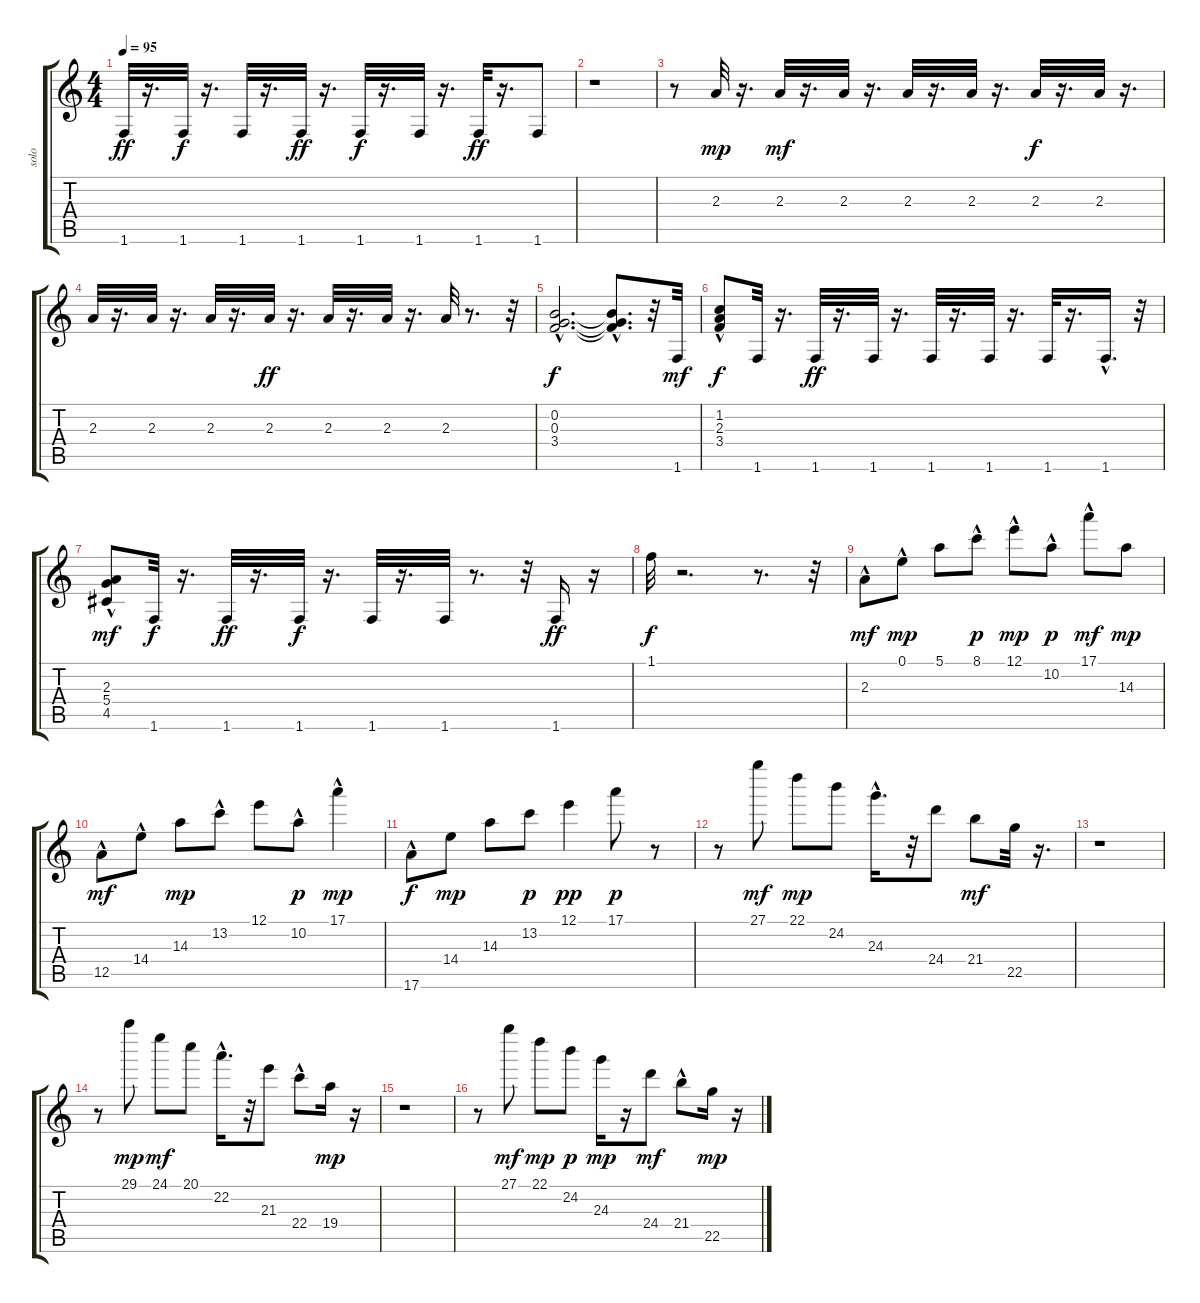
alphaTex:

\track ("solo" "solo") {instrument acousticguitarnylon}
\staff {score tabs}
\tuning (E4 B3 G3 D3 A2 E2) {hide}
\ts (4 4)
\tempo 95
\clef g2
\ks c
1.6.32{dy ff} r.16{d} 1.6.32{dy f} r.16{d} 1.6.32 r.16{d} 1.6.32{dy ff} r.16{d} 1.6.32{dy f} r.16{d} 1.6.32 r.16{d} 1.6.32{dy ff} r.16{d} 1.6.8 |
r.1 |
r.8 2.3.32{dy mp} r.16{d} 2.3.32{dy mf} r.16{d} 2.3.32 r.16{d} 2.3.32 r.16{d} 2.3.32 r.16{d} 2.3.32{dy f} r.16{d} 2.3.32 r.16{d} |
2.3.32 r.16{d} 2.3.32 r.16{d} 2.3.32 r.16{d} 2.3.32{dy ff} r.16{d} 2.3.32 r.16{d} 2.3.32 r.16{d} 2.3.32 r.8{d} r.32 |
(0.2{hac} 0.3{hac} 3.4{hac}).2{d dy f} (0.2{hac t} 0.3{hac t} 3.4{hac t}).8{d} r.32 1.6.32{dy mf} |
(1.2{hac} 2.3{hac} 3.4{hac}).8{dy f} 1.6.32 r.16{d} 1.6.32{dy ff} r.16{d} 1.6.32 r.16{d} 1.6.32 r.16{d} 1.6.32 r.16{d} 1.6.32 r.16{d} 1.6{hac}.16{d} r.32 |
(2.3{hac} 5.4{hac} 4.5{hac}).8{dy mf} 1.6.32{dy f} r.16{d} 1.6.32{dy ff} r.16{d} 1.6.32{dy f} r.16{d} 1.6.32 r.16{d} 1.6.32 r.8{d} r.32 1.6.16{dy ff} r.16 |
1.1.32{dy f} r.2{d} r.8{d} r.32 |
2.3{hac}.8{dy mf instrument acousticgrandpiano} 0.1{hac}.8{dy mp} 5.1.8 8.1{hac}.8{dy p} 12.1{hac}.8{dy mp} 10.2{hac}.8{dy p} 17.1{hac}.8{dy mf} 14.3.8{dy mp} |
12.5{hac}.8{dy mf} 14.4{hac}.8 14.3.8{dy mp} 13.2{hac}.8 12.1.8 10.2{hac}.8{dy p} 17.1{hac}.4{dy mp} |
17.6{hac}.8{dy f} 14.4.8{dy mp} 14.3.8 13.2.8{dy p} 12.1.4{dy pp} 17.1.8{dy p} r.8 |
r.8 27.1.8{dy mf} 22.1.8{dy mp} 24.2.8 24.3{hac}.16{d} r.32 24.4.8 21.4.8{dy mf} 22.5.32 r.16{d} |
r.1 |
r.8 29.1.8{dy mp} 24.1.8{dy mf} 20.1.8 22.2{hac}.16{d} r.32 21.3.8 22.4{hac}.8 19.4.16{dy mp} r.16 |
r.1 |
r.8 27.1.8{dy mf} 22.1.8{dy mp} 24.2.8{dy p} 24.3.16{dy mp} r.16 24.4.8{dy mf} 21.4{hac}.8 22.5.16{dy mp} r.16
